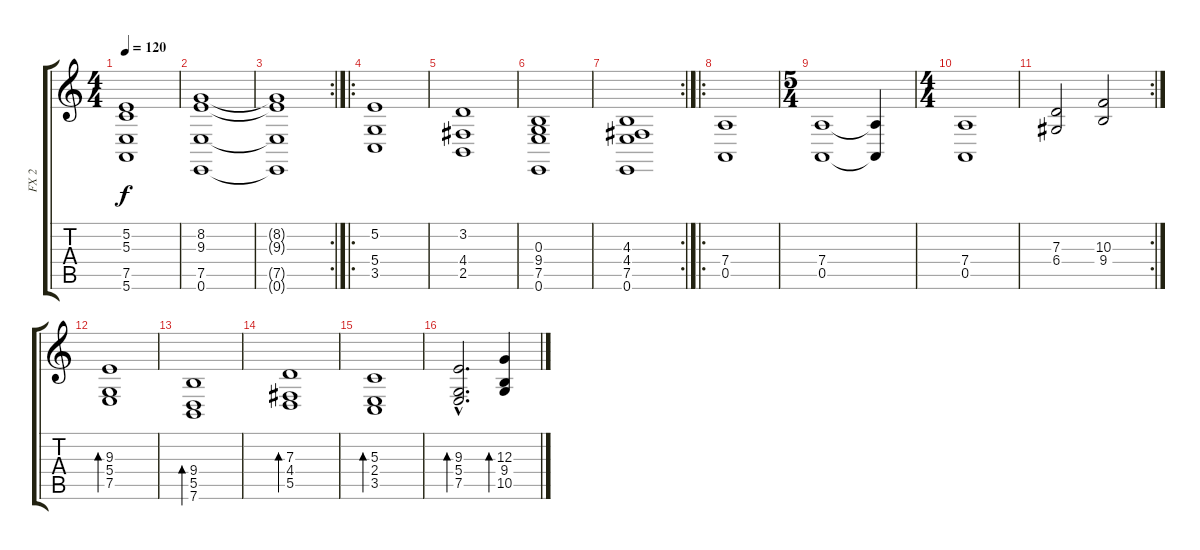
\track ("FX 2" "FX 2") {instrument fx2soundtrack}
\staff {score tabs}
\tuning (E4 B3 G3 D3 A2 E2) {hide}
\ts (4 4)
\tempo 120
\clef g2
\ks c
(5.2{t} 5.3{t} 7.5{t} 5.6{t}).1{dy f} |
(8.2 9.3 7.5 0.6).1 |
\rc 2
(8.2{t} 9.3{t} 7.5{t} 0.6{t}).1 |
\ro
(5.2 5.4 3.5).1 |
(3.2 4.4 2.5).1 |
(0.3 9.4 7.5 0.6).1 |
\rc 2
(4.3 4.4 7.5 0.6).1 |
\ro
(7.4 0.5).1 |
\ts (5 4)
(7.4 0.5).1 (7.4{t} 0.5{t}).4 |
\ts (4 4)
(7.4 0.5).1 |
\rc 2
(7.3 6.4).2 (10.3 9.4).2 |
(9.3 5.4 7.5).1{bd 240} |
(9.4 5.5 7.6).1{bd 240} |
(7.3 4.4 5.5).1{bd 240} |
(5.3 2.4 3.5).1{bd 240} |
(9.3{hac} 5.4{hac} 7.5{hac}).2{d bd 240} (12.3 9.4 10.5).4{bd 240}
